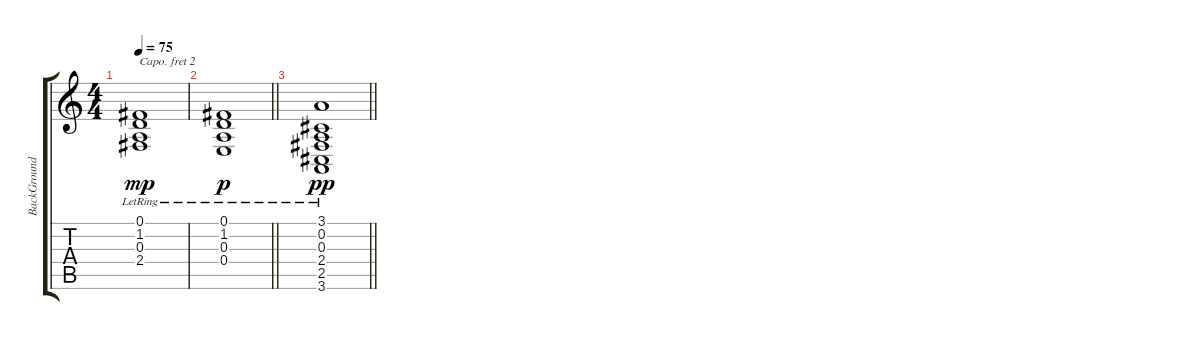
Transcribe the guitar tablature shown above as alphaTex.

\track ("BackGround" "BackGround") {instrument stringensemble2}
\staff {score tabs}
\capo 2
\tuning (E4 B3 G3 D3 A2 E2) {hide}
\ts (4 4)
\tempo 75
\clef g2
\ks c
(0.1{lr} 1.2{lr} 0.3{lr} 2.4{lr}).1{dy mp} |
\barLineRight lightlight
(0.1{lr} 1.2{lr} 0.3{lr} 0.4{lr}).1{dy p} |
\barLineRight lightlight
(3.1{lr} 0.2{lr} 0.3{lr} 2.4{lr} 2.5{lr} 3.6{lr}).1{dy pp}
